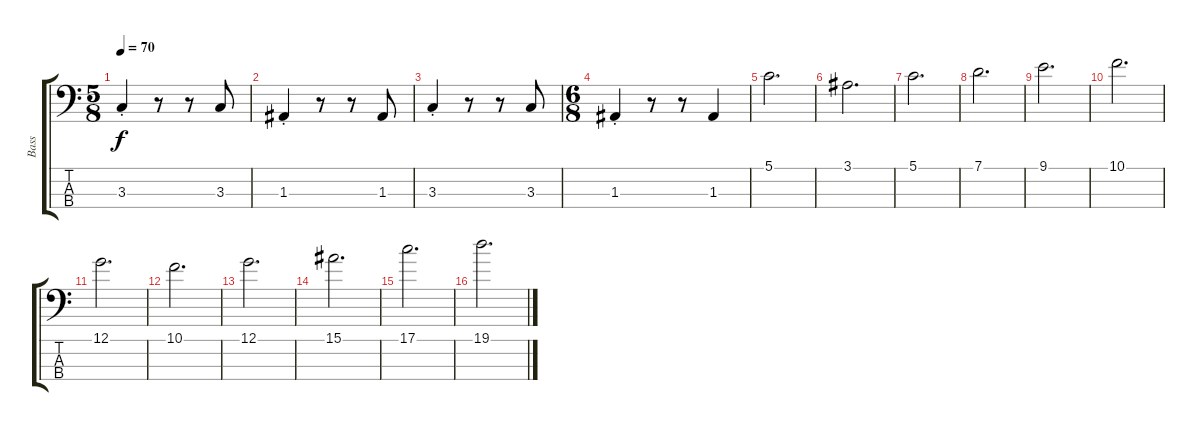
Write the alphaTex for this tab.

\track ("Bass" "Bass") {instrument electricbassfinger}
\staff {score tabs}
\tuning (G2 D2 A1 E1) {hide}
\ts (5 8)
\tempo 70
\clef f4
\ks c
3.3{st}.4{dy f} r.8 r.8 3.3.8 |
1.3{st}.4 r.8 r.8 1.3.8 |
3.3{st}.4 r.8 r.8 3.3.8 |
\ts (6 8)
1.3{st}.4 r.8 r.8 1.3.4 |
5.1.2{d} |
3.1.2{d} |
5.1.2{d} |
7.1.2{d} |
9.1.2{d} |
10.1.2{d} |
12.1.2{d} |
10.1.2{d} |
12.1.2{d} |
15.1.2{d} |
17.1.2{d} |
19.1.2{d}
